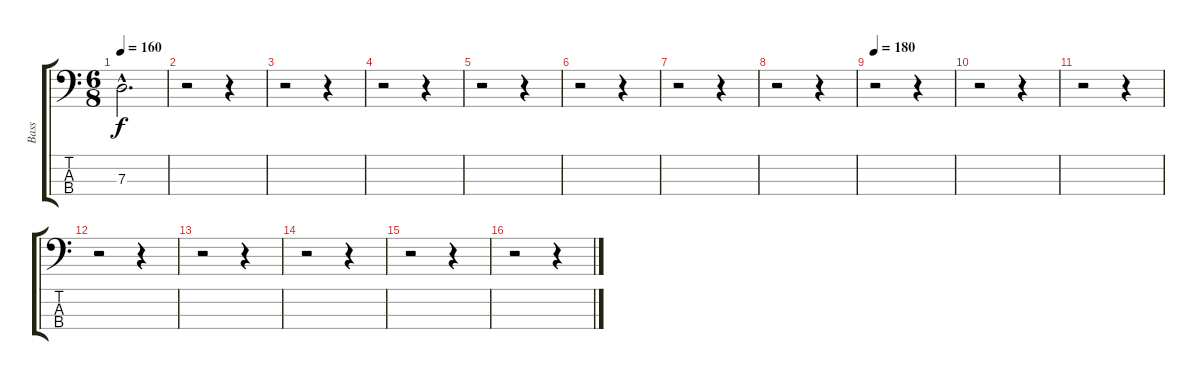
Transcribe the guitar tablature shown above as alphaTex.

\track ("Bass" "Bass") {instrument electricbasspick}
\staff {score tabs}
\tuning (F2 C2 G1 D1) {hide}
\ts (6 8)
\tempo 160
\clef f4
\ks c
7.3{hac}.2{d dy f} |
r.2 r.4 |
r.2 r.4 |
r.2 r.4 |
r.2 r.4 |
r.2 r.4 |
r.2 r.4 |
r.2 r.4 |
\tempo 180
r.2 r.4 |
r.2 r.4 |
r.2 r.4 |
r.2 r.4 |
r.2 r.4 |
r.2 r.4 |
r.2 r.4 |
r.2 r.4
